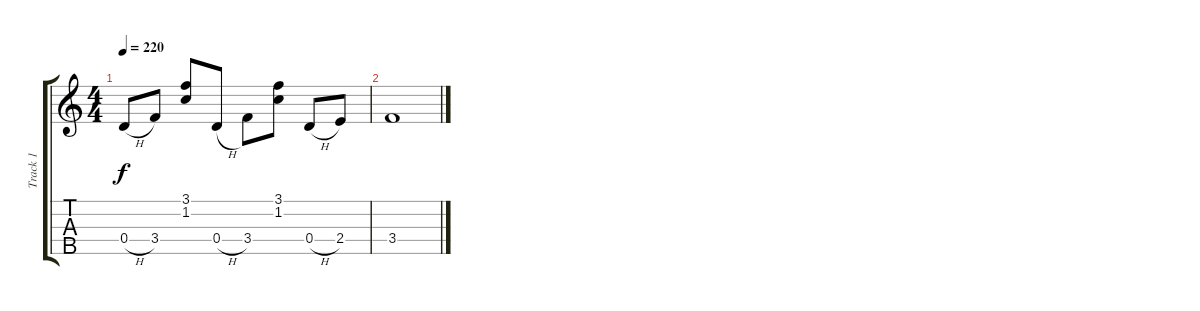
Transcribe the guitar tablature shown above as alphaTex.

\track ("Track 1" "Track 1") {instrument banjo}
\staff {score tabs}
\tuning (D4 B3 G3 D3 G4) {hide}
\displaytranspose 12
\ts (4 4)
\tempo 220
\clef g2
\ks c
0.4{h}.8{dy f} 3.4.8 (3.1 1.2).8 0.4{h}.8 3.4.8 (3.1 1.2).8 0.4{h}.8 2.4.8 |
3.4.1
